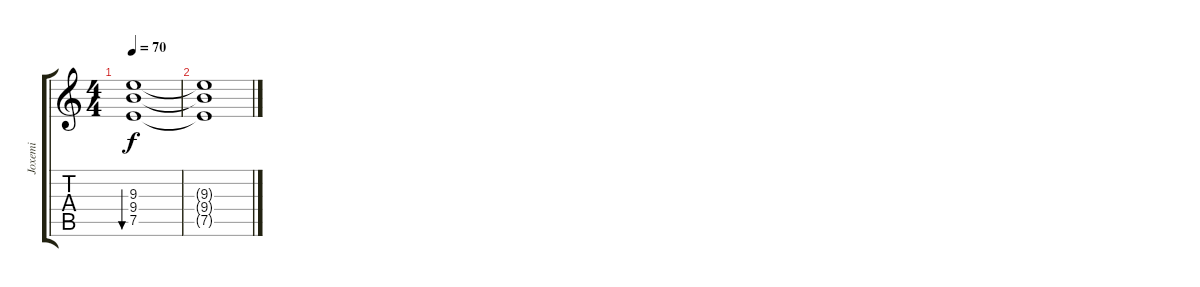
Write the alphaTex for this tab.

\track ("Joxemi" "Joxemi") {instrument banjo}
\staff {score tabs}
\tuning (E4 B3 G3 D3 A2 E2) {hide}
\displaytranspose 12
\ts (4 4)
\tempo 70
\clef g2
\ks c
(9.3 9.4 7.5).1{bu 60 dy f} |
(9.3{t} 9.4{t} 7.5{t}).1
